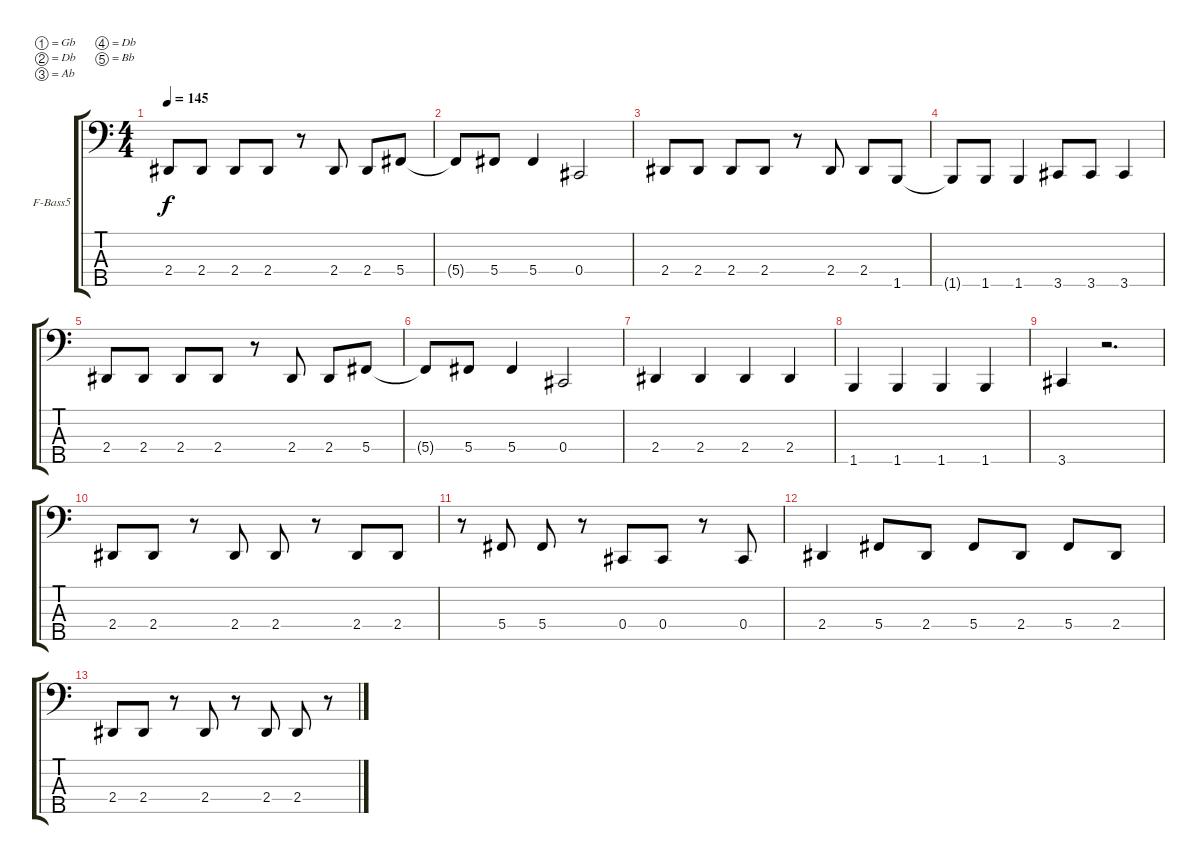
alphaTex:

\bracketExtendMode groupsimilarinstruments
\firstSystemTrackNameOrientation horizontal
\otherSystemsTrackNameOrientation horizontal
\track ("Bass" "F-Bass5") {instrument fretlessbass}
\staff {score tabs}
\tuning (Gb2 Db2 Ab1 Db1 Bb0)
\ts (4 4)
\tempo 145
\clef f4
\ks c
2.4.8{dy f} 2.4.8 2.4.8 2.4.8 r.8 2.4.8 2.4.8 5.4.8 |
5.4{t}.8 5.4.8 5.4.4 0.4.2 |
2.4.8 2.4.8 2.4.8 2.4.8 r.8 2.4.8 2.4.8 1.5.8 |
1.5{t}.8 1.5.8 1.5.4 3.5.8 3.5.8 3.5.4 |
2.4.8 2.4.8 2.4.8 2.4.8 r.8 2.4.8 2.4.8 5.4.8 |
5.4{t}.8 5.4.8 5.4.4 0.4.2 |
2.4.4 2.4.4 2.4.4 2.4.4 |
1.5.4 1.5.4 1.5.4 1.5.4 |
3.5.4 r.2{d} |
2.4.8 2.4.8 r.8 2.4.8 2.4.8 r.8 2.4.8 2.4.8 |
r.8 5.4.8 5.4.8 r.8 0.4.8 0.4.8 r.8 0.4.8 |
2.4.4 5.4.8 2.4.8 5.4.8 2.4.8 5.4.8 2.4.8 |
2.4.8 2.4.8 r.8 2.4.8 r.8 2.4.8 2.4.8 r.8
